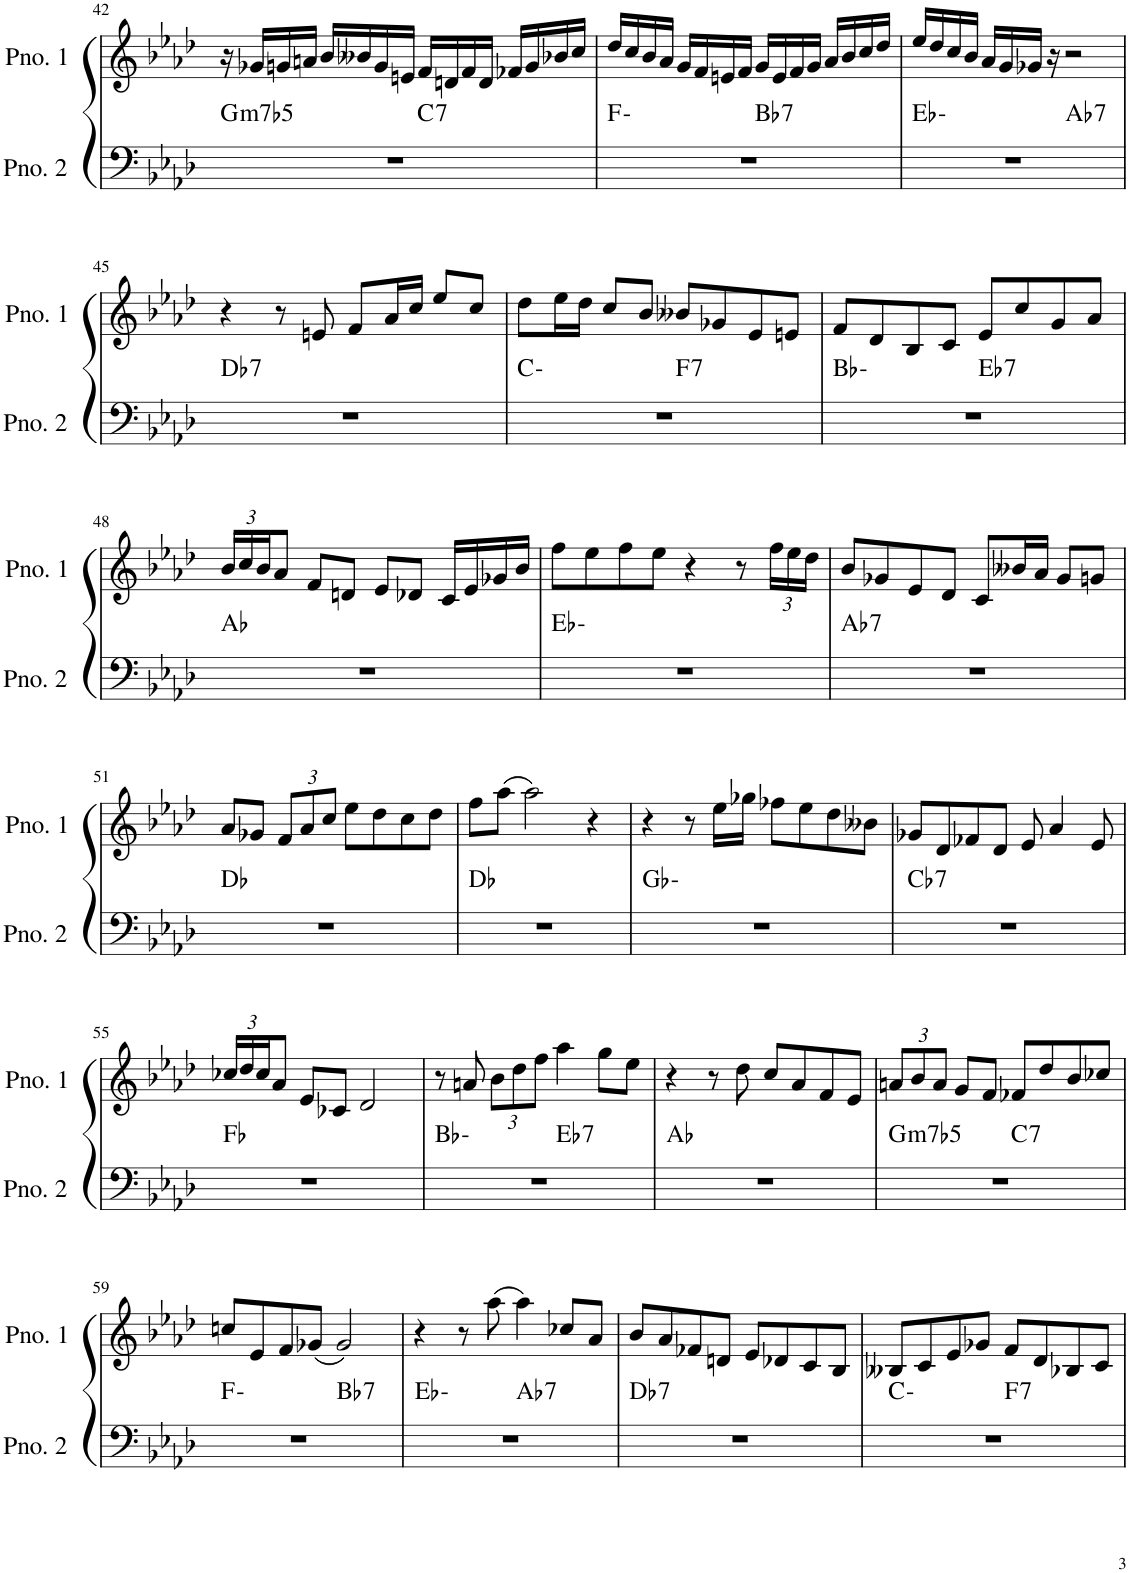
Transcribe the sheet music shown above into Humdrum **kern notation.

**kern	**harte	**kern
*part2	*part2	*part1
*staff2	*	*staff1
*I"ピアノ 2	*	*I"ピアノ 1
!!LO:PB:g=z
*clefF4	*	*clefG2
*k[b-e-a-d-]	*	*k[b-e-a-d-]
*M4/4	*	*M4/4
=42	=42	=42
!	!LO:H:kt=m7b5	!
*^	*	*
1r	2ryy	G:hdim7	16r
.	.	.	16g-X/LL
.	.	.	16gn/
.	.	.	16an/JJ
.	.	.	16b-/LL
.	.	.	16b--X/
.	.	.	16g/
.	.	.	16en/JJ
!	!	!LO:H:kt=7	!
.	2ryy	C:7	16f/LL
.	.	.	16dn/
.	.	.	16f/
.	.	.	16d/JJ
.	.	.	16f-X/LL
.	.	.	16g/
.	.	.	16b-X/
.	.	.	16cc/JJ
=43	=43	=43	=43
1r	2ryy	F:min	16dd-/LL
.	.	.	16cc/
.	.	.	16b-/
.	.	.	16a-/JJ
.	.	.	16g/LL
.	.	.	16f/
.	.	.	16en/
.	.	.	16f/JJ
!	!	!LO:H:kt=7	!
.	2ryy	Bb:7	16g/LL
.	.	.	16e/
.	.	.	16f/
.	.	.	16g/JJ
.	.	.	16a-/LL
.	.	.	16b-/
.	.	.	16cc/
.	.	.	16dd-/JJ
=44	=44	=44	=44
1r	2ryy	Eb:min	16ee-/LL
.	.	.	16dd-/
.	.	.	16cc/
.	.	.	16b-/JJ
.	.	.	16a-/LL
.	.	.	16g/
.	.	.	16g-X/JJ
.	.	.	16r
!	!	!LO:H:kt=7	!
.	2ryy	Ab:7	2r
!!LO:LB:g=z
=45	=45	=45	=45
!	!	!LO:H:kt=7	!
*v	*v	*	*
1r	Db:7	4r
.	.	8r
.	.	8en/
.	.	8f/L
.	.	16a-/L
.	.	16cc/JJ
.	.	8ee-/L
.	.	8cc/J
=46	=46	=46
*^	*	*
1r	2ryy	C:min	8dd-\L
.	.	.	16ee-\L
.	.	.	16dd-\JJ
.	.	.	8cc/L
.	.	.	8b-/J
!	!	!LO:H:kt=7	!
.	2ryy	F:7	8b--X/L
.	.	.	8g-X/
.	.	.	8e-/
.	.	.	8en/J
=47	=47	=47	=47
1r	2ryy	Bb:min	8f/L
.	.	.	8d-/
.	.	.	8B-/
.	.	.	8c/J
!	!	!LO:H:kt=7	!
.	2ryy	Eb:7	8e-/L
.	.	.	8cc/
.	.	.	8g/
.	.	.	8a-/J
*v	*v	*	*
!!LO:LB:g=z
=48	=48	=48
*	*	*Xbrackettup
1r	Ab:maj	24b-/LL
.	.	24cc/
.	.	24b-/J
.	.	8a-/J
.	.	8f/L
.	.	8dn/J
.	.	8e-/L
.	.	8d-X/J
.	.	16c/LL
.	.	16e-/
.	.	16g-X/
.	.	16b-/JJ
=49	=49	=49
1r	Eb:min	8ff\L
.	.	8ee-\
.	.	8ff\
.	.	8ee-\J
.	.	4r
.	.	8r
.	.	24ff\LL
.	.	24ee-\
.	.	24dd-\JJ
=50	=50	=50
!	!LO:H:kt=7	!
1r	Ab:7	8b-/L
.	.	8g-X/
.	.	8e-/
.	.	8d-/J
.	.	8c/L
.	.	16b--X/L
.	.	16a-/JJ
.	.	8g-/L
.	.	8gn/J
!!LO:LB:g=z
=51	=51	=51
1r	Db:maj	8a-/L
.	.	8g-X/J
.	.	12f/L
.	.	12a-/
.	.	12cc/J
.	.	8ee-\L
.	.	8dd-\
.	.	8cc\
.	.	8dd-\J
=52	=52	=52
1r	Db:maj	8ff\L
.	.	(8aa-\J
.	.	2aa-\)
.	.	4r
=53	=53	=53
1r	Gb:min	4r
.	.	8r
.	.	16ee-\LL
.	.	16gg-X\JJ
.	.	8ff-X\L
.	.	8ee-\
.	.	8dd-\
.	.	8b--X\J
=54	=54	=54
!	!LO:H:kt=7	!
1r	Cb:7	8g-X/L
.	.	8d-/
.	.	8f-X/
.	.	8d-/J
.	.	8e-/
.	.	4a-/
.	.	8e-/
!!LO:LB:g=z
=55	=55	=55
1r	Fb:maj	24cc-X/LL
.	.	24dd-/
.	.	24cc-/J
.	.	8a-/J
.	.	8e-/L
.	.	8c-X/J
.	.	2d-/
=56	=56	=56
*^	*	*
1r	2ryy	Bb:min	8r
.	.	.	8an/
.	.	.	12b-\L
.	.	.	12dd-\
.	.	.	12ff\J
!	!	!LO:H:kt=7	!
.	2ryy	Eb:7	4aa-\
.	.	.	8gg\L
.	.	.	8ee-\J
*v	*v	*	*
=57	=57	=57
1r	Ab:maj	4r
.	.	8r
.	.	8dd-\
.	.	8cc/L
.	.	8a-/
.	.	8f/
.	.	8e-/J
=58	=58	=58
!	!LO:H:kt=m7b5	!
*^	*	*
1r	2ryy	G:hdim7	12an/L
.	.	.	12b-/
.	.	.	12a/J
.	.	.	8g/L
.	.	.	8f/J
!	!	!LO:H:kt=7	!
.	2ryy	C:7	8f-X/L
.	.	.	8dd-/
.	.	.	8b-/
.	.	.	8cc-X/J
!!LO:LB:g=z
=59	=59	=59	=59
1r	2ryy	F:min	8ccn/L
.	.	.	8e-/
.	.	.	8f/
.	.	.	(8g-X/J
!	!	!LO:H:kt=7	!
.	2ryy	Bb:7	2g-/)
=60	=60	=60	=60
1r	2ryy	Eb:min	4r
.	.	.	8r
.	.	.	(8aa-\
!	!	!LO:H:kt=7	!
.	2ryy	Ab:7	4aa-\)
.	.	.	8cc-X/L
.	.	.	8a-/J
=61	=61	=61	=61
!	!	!LO:H:kt=7	!
*v	*v	*	*
1r	Db:7	8b-/L
.	.	8a-/
.	.	8f-X/
.	.	8dn/J
.	.	8e-/L
.	.	8d-X/
.	.	8c/
.	.	8B-/J
=62	=62	=62
*^	*	*
1r	2ryy	C:min	8B--X/L
.	.	.	8c/
.	.	.	8e-/
.	.	.	8g-X/J
!	!	!LO:H:kt=7	!
.	2ryy	F:7	8f/L
.	.	.	8d-/
.	.	.	8B-X/
.	.	.	8c/J
*v	*v	*	*
=	=	=
*-	*-	*-
